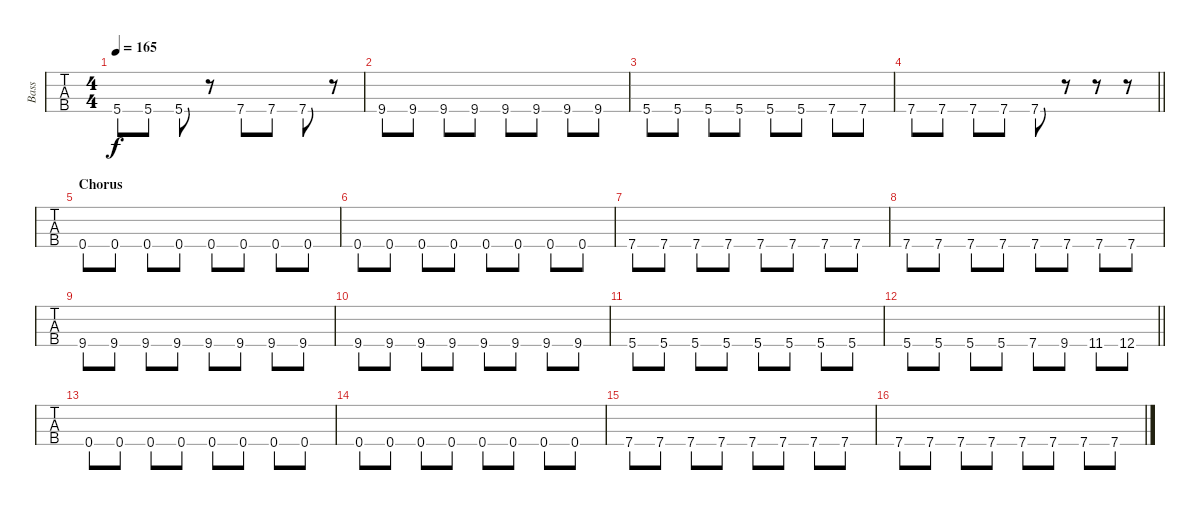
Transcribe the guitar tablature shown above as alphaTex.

\track ("Bass" "Bass") {instrument electricbassfinger}
\staff {tabs}
\tuning (Gb2 D2 A1 D1) {hide}
\ts (4 4)
\tempo 165
\clef f4
\ks eminor
5.4.8{dy f} 5.4.8 5.4.8 r.8 7.4.8 7.4.8 7.4.8 r.8 |
9.4.8 9.4.8 9.4.8 9.4.8 9.4.8 9.4.8 9.4.8 9.4.8 |
5.4.8 5.4.8 5.4.8 5.4.8 5.4.8 5.4.8 7.4.8 7.4.8 |
\barLineRight lightlight
7.4.8 7.4.8 7.4.8 7.4.8 7.4.8 r.8 r.8 r.8 |
\section ("" "Chorus")
0.4.8 0.4.8 0.4.8 0.4.8 0.4.8 0.4.8 0.4.8 0.4.8 |
0.4.8 0.4.8 0.4.8 0.4.8 0.4.8 0.4.8 0.4.8 0.4.8 |
7.4.8 7.4.8 7.4.8 7.4.8 7.4.8 7.4.8 7.4.8 7.4.8 |
7.4.8 7.4.8 7.4.8 7.4.8 7.4.8 7.4.8 7.4.8 7.4.8 |
9.4.8 9.4.8 9.4.8 9.4.8 9.4.8 9.4.8 9.4.8 9.4.8 |
9.4.8 9.4.8 9.4.8 9.4.8 9.4.8 9.4.8 9.4.8 9.4.8 |
5.4.8 5.4.8 5.4.8 5.4.8 5.4.8 5.4.8 5.4.8 5.4.8 |
\barLineRight lightlight
5.4.8 5.4.8 5.4.8 5.4.8 7.4.8 9.4.8 11.4.8 12.4.8 |
0.4.8 0.4.8 0.4.8 0.4.8 0.4.8 0.4.8 0.4.8 0.4.8 |
0.4.8 0.4.8 0.4.8 0.4.8 0.4.8 0.4.8 0.4.8 0.4.8 |
7.4.8 7.4.8 7.4.8 7.4.8 7.4.8 7.4.8 7.4.8 7.4.8 |
7.4.8 7.4.8 7.4.8 7.4.8 7.4.8 7.4.8 7.4.8 7.4.8
